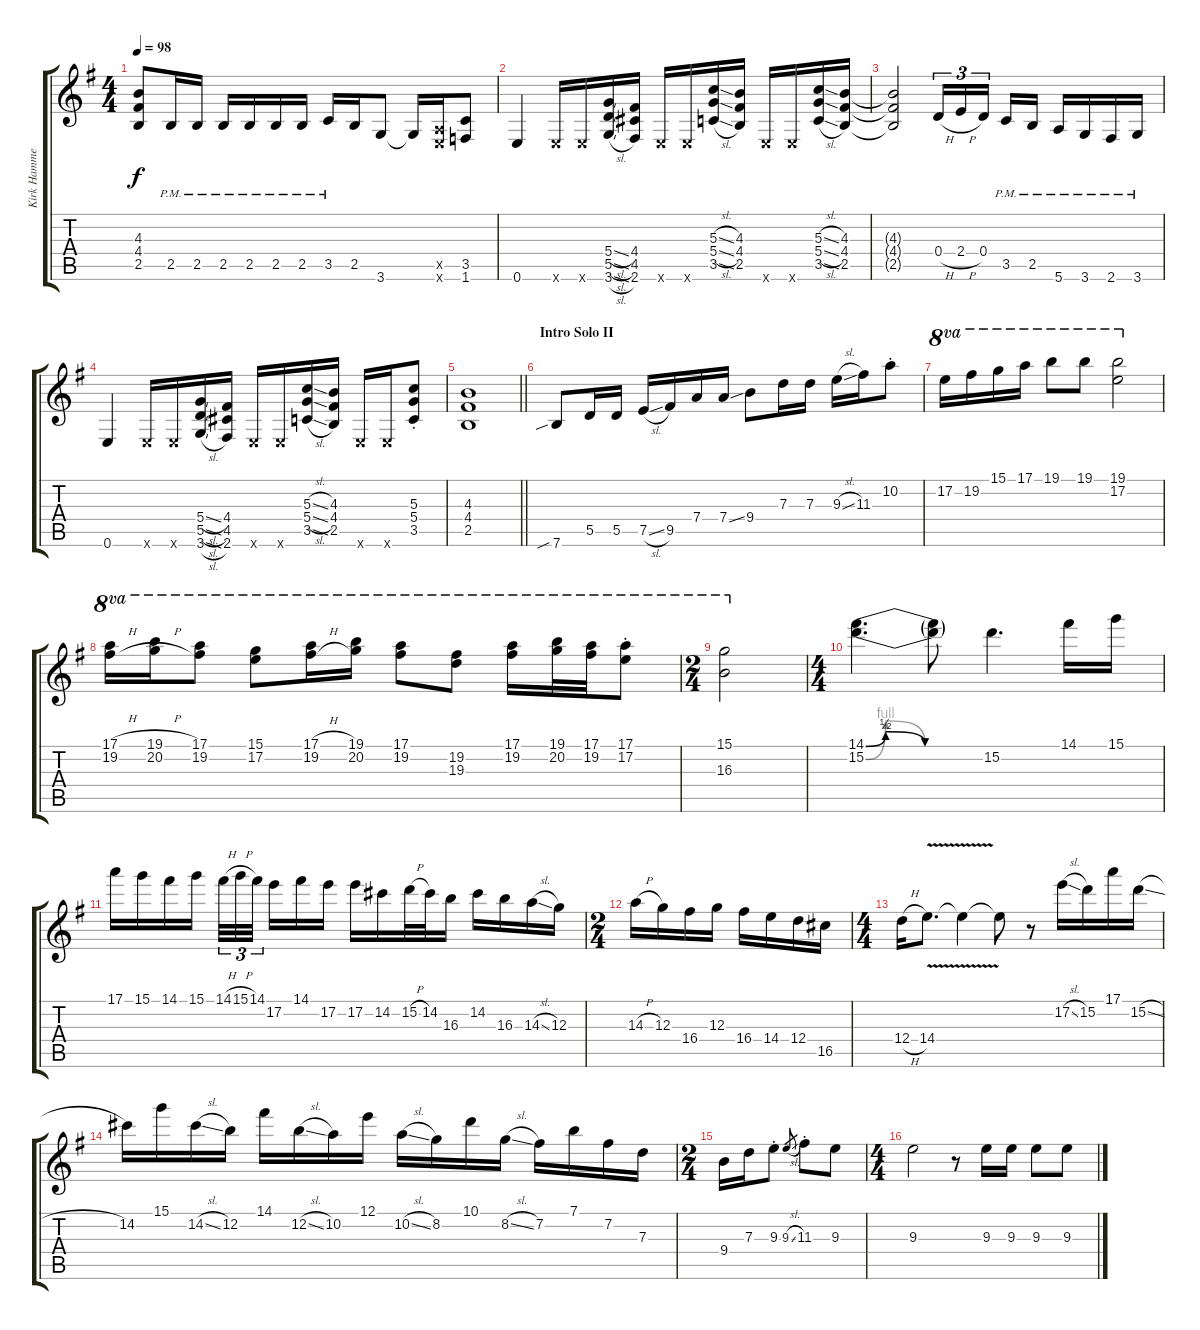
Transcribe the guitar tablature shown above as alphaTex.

\track ("Kirk Hammett" "Kirk Hamme") {instrument overdrivenguitar}
\staff {score tabs}
\tuning (E4 B3 G3 D3 A2 E2) {hide}
\ts (4 4)
\tempo 98
\clef g2
\ks g
(4.3{t} 4.4{t} 2.5{t}).8{dy f} 2.5{pm}.16 2.5{pm}.16 2.5{pm}.16 2.5{pm}.16 2.5{pm}.16 2.5{pm}.16 3.5{pm}.16 2.5.16 3.6.8 3.6{t}.16 (0.5{x} 0.6{x}).16 (3.5 1.6).8 |
0.6.4 0.6{x}.16 0.6{x}.16 (5.4{sl} 5.5{sl} 3.6{sl}).16 (4.4 4.5 2.6).16 0.6{x}.16 0.6{x}.16 (5.3{sl} 5.4{sl} 3.5{sl}).16 (4.3 4.4 2.5).16 0.6{x}.16 0.6{x}.16 (5.3{sl} 5.4{sl} 3.5{sl}).16 (4.3 4.4 2.5).16 |
(4.3{t} 4.4{t} 2.5{t}).2 0.4{h}.16{tu (3 2)} 2.4{h}.16{tu (3 2)} 0.4.16{tu (3 2) beam splitsecondary} 3.5{pm}.16 2.5{pm}.16 5.6{pm}.16 3.6{pm}.16 2.6{pm}.16 3.6{pm}.16 |
0.6.4 0.6{x}.16 0.6{x}.16 (5.4{sl} 5.5{sl} 3.6{sl}).16 (4.4 4.5 2.6).16 0.6{x}.16 0.6{x}.16 (5.3{sl} 5.4{sl} 3.5{sl}).16 (4.3 4.4 2.5).16 0.6{x}.16 0.6{x}.16 (5.3{st} 5.4{st} 3.5{st}).8 |
\barLineRight lightlight
(4.3 4.4 2.5).1 |
\section ("" "Intro Solo II")
7.6{sib}.8 5.5.16 5.5.16 7.5{sl}.16 9.5.16 7.4.16 7.4{ss}.16 9.4.8 7.3.16 7.3.16 9.3{sl}.16 11.3.16 10.2{st}.8 |
17.2.16{ot 8va} 19.2.16{ot 8va} 15.1.16{ot 8va} 17.1.16{ot 8va} 19.1.8{ot 8va} 19.1.8{ot 8va} (19.1 17.2).2{ot 8va} |
(17.1{h} 19.2{h}).16{ot 8va} (19.1{h} 20.2{h}).16{ot 8va} (17.1 19.2).8{ot 8va} (15.1 17.2).8{ot 8va} (17.1{h} 19.2{h}).16{ot 8va} (19.1 20.2).16{ot 8va} (17.1 19.2).8{ot 8va} (19.2 19.3).8{ot 8va} (17.1 19.2).16{ot 8va} (19.1 20.2).32{ot 8va} (17.1 19.2).32{ot 8va} (17.1{st} 17.2{st}).8{ot 8va} |
\ts (2 4)
(15.1 16.3).2{ot 8va} |
\ts (4 4)
(14.1{be (custom 0 0 10 2 30 0 60 0)} 15.2{be (custom 0 0 10 4 30 0 60 0)}).4{d} (14.1{t} 15.2{t}).8 15.2.4{d} 14.1.16 15.1.16 |
17.1.16 15.1.16 14.1.16 15.1.16 14.1{h}.32{tu (3 2)} 15.1{h}.32{tu (3 2)} 14.1.32{tu (3 2) beam splitsecondary} 17.2.16 14.1.16 17.2.16 17.2.16 14.2.16 15.2{h}.32 14.2.32 16.3.16 14.2.16 16.3.16 14.3{sl}.16 12.3.16 |
\ts (2 4)
14.3{h}.16 12.3.16 16.4.16 12.3.16 16.4.16 14.4.16 12.4.16 16.5.16 |
\ts (4 4)
12.4{h}.16 14.4{v}.8{d} 14.4{t}.4 14.4{t}.8 r.8 17.2{sl}.16 15.2.16 17.1.16 15.2{sl}.16 |
14.2.16 15.1.16 14.2{sl}.16 12.2.16 14.1.16 12.2{sl}.16 10.2.16 12.1.16 10.2{sl}.16 8.2.16 10.1.16 8.2{sl}.16 7.2.16 7.1.16 7.2.16 7.3.16 |
\ts (2 4)
9.4.16 7.3.16 9.3{st}.8 9.3{sl}.8{gr} 11.3{st}.8 9.3.8 |
\ts (4 4)
9.3.2 r.8 9.3.16 9.3.16 9.3.8 9.3.8
